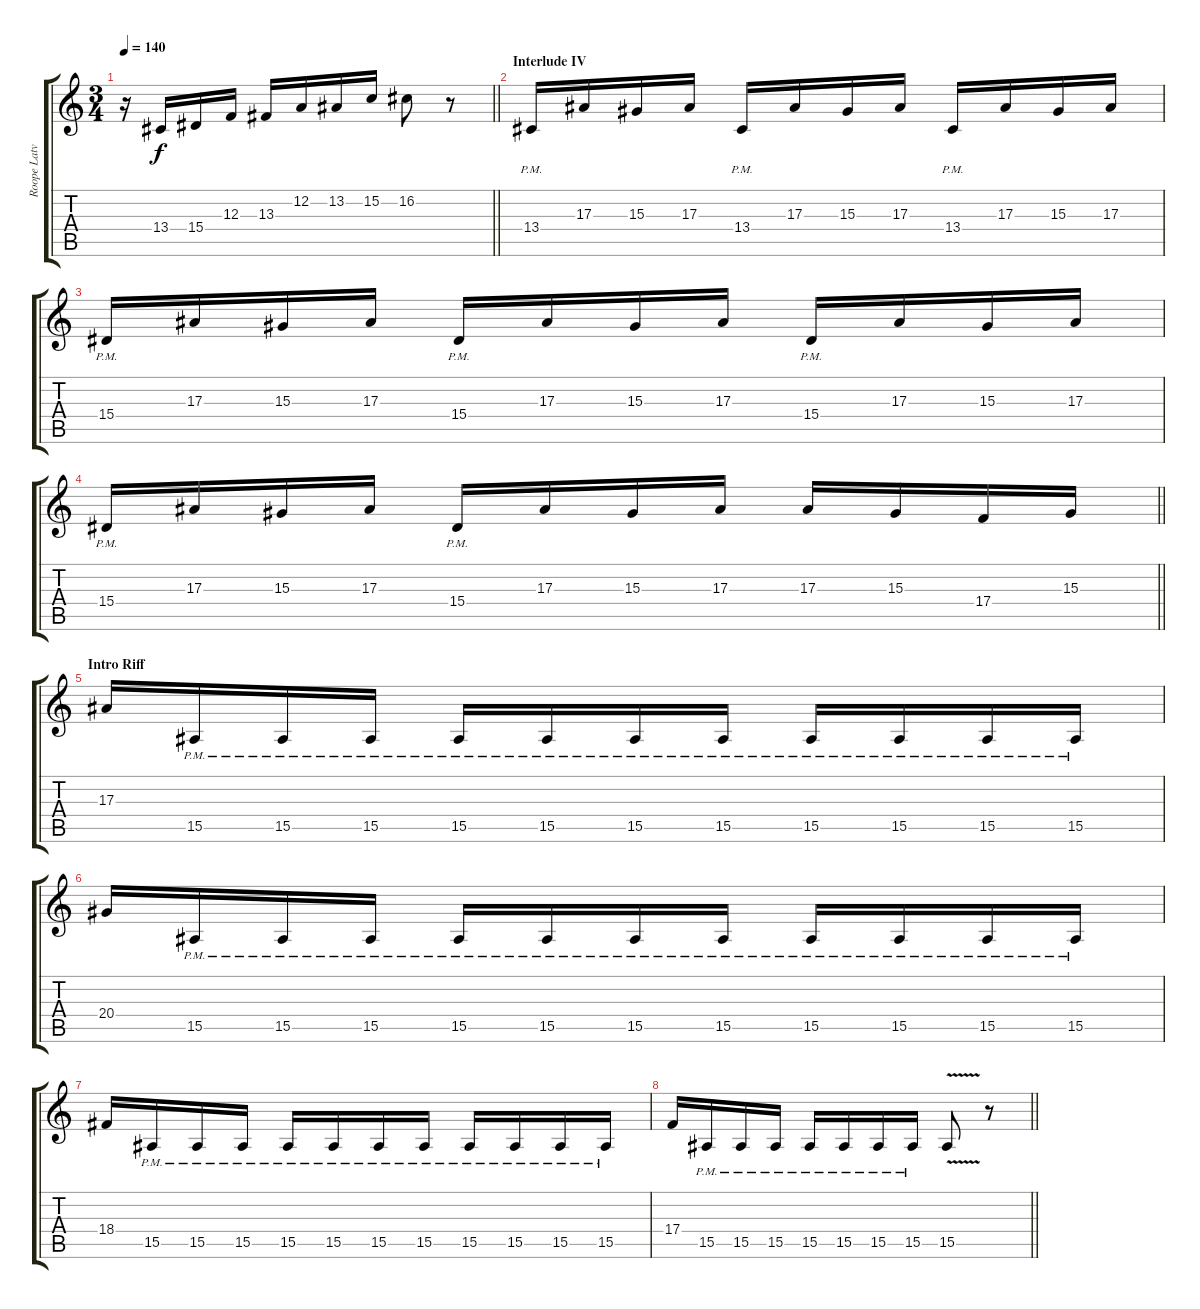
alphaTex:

\track ("Roope Latvala (Guitar II)" "Roope Latv") {instrument harpsichord}
\staff {score tabs}
\tuning (D4 A3 F3 C3 G2 D2) {hide}
\ts (3 4)
\tempo 140
\clef g2
\barLineRight lightlight
\ks c
r.16{dy f} 13.4.16 15.4.16 12.3.16 13.3.16 12.2.16 13.2.16 15.2.16 16.2.8 r.8 |
\section ("" "Interlude IV")
13.4{pm}.16 17.3.16 15.3.16 17.3.16 13.4{pm}.16 17.3.16 15.3.16 17.3.16 13.4{pm}.16 17.3.16 15.3.16 17.3.16 |
15.4{pm}.16 17.3.16 15.3.16 17.3.16 15.4{pm}.16 17.3.16 15.3.16 17.3.16 15.4{pm}.16 17.3.16 15.3.16 17.3.16 |
\barLineRight lightlight
15.4{pm}.16 17.3.16 15.3.16 17.3.16 15.4{pm}.16 17.3.16 15.3.16 17.3.16 17.3.16 15.3.16 17.4.16 15.3.16 |
\section ("" "Intro Riff")
17.3.16 15.5{pm}.16 15.5{pm}.16 15.5{pm}.16 15.5{pm}.16 15.5{pm}.16 15.5{pm}.16 15.5{pm}.16 15.5{pm}.16 15.5{pm}.16 15.5{pm}.16 15.5{pm}.16 |
20.4.16 15.5{pm}.16 15.5{pm}.16 15.5{pm}.16 15.5{pm}.16 15.5{pm}.16 15.5{pm}.16 15.5{pm}.16 15.5{pm}.16 15.5{pm}.16 15.5{pm}.16 15.5{pm}.16 |
18.4.16 15.5{pm}.16 15.5{pm}.16 15.5{pm}.16 15.5{pm}.16 15.5{pm}.16 15.5{pm}.16 15.5{pm}.16 15.5{pm}.16 15.5{pm}.16 15.5{pm}.16 15.5{pm}.16 |
\barLineRight lightlight
17.4.16 15.5{pm}.16 15.5{pm}.16 15.5{pm}.16 15.5{pm}.16 15.5{pm}.16 15.5{pm}.16 15.5{pm}.16 15.5{v}.8 r.8
